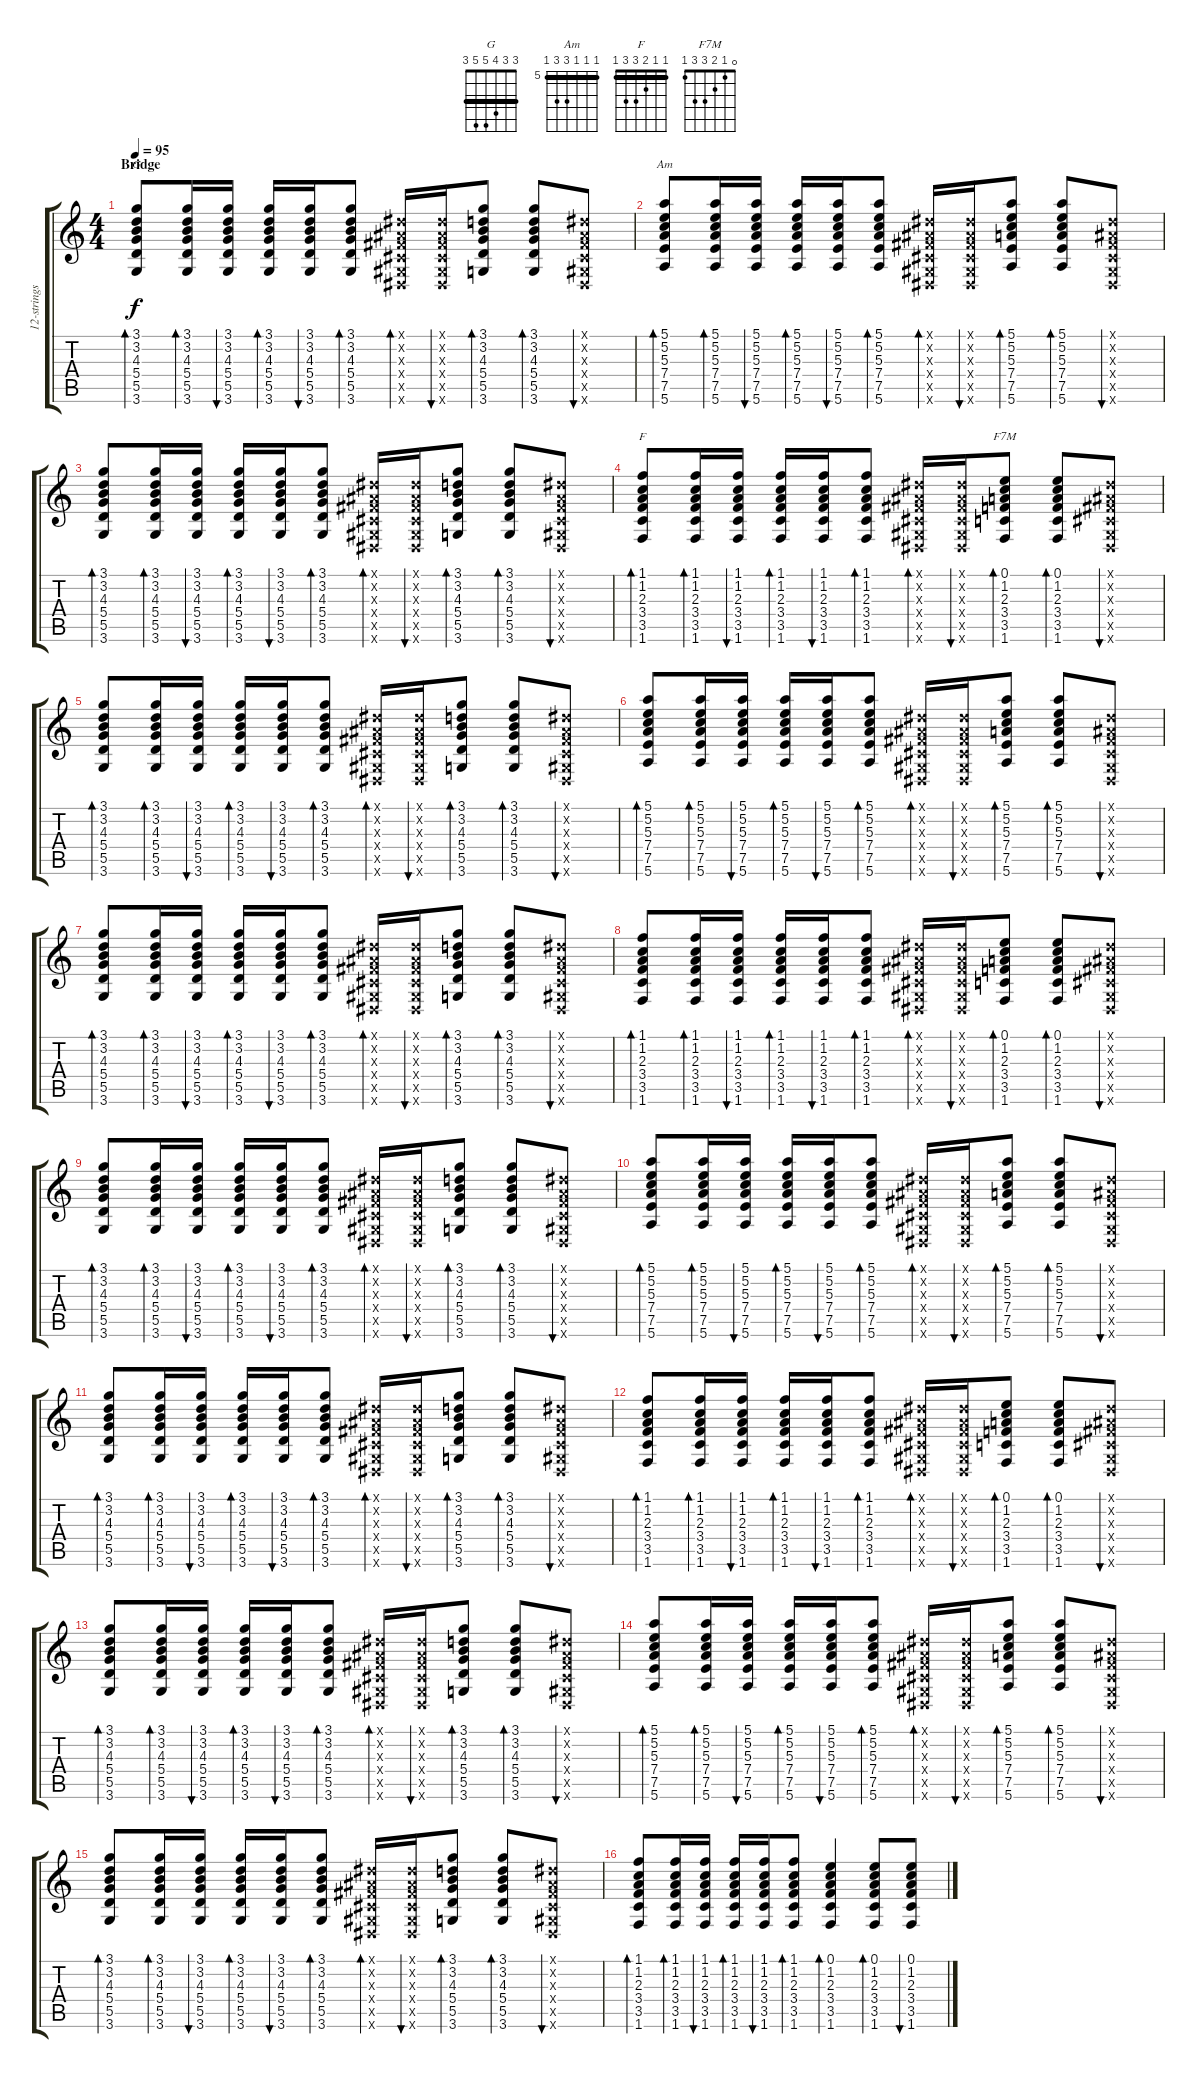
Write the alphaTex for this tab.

\track ("12-strings Guitar" "12-strings") {instrument acousticguitarsteel}
\staff {score tabs}
\tuning (E4 B3 G3 D3 A2 E2) {hide}
\chord ("G" 3 3 4 5 5 3) {barre 3}
\chord ("Am" 5 5 5 7 7 5) {firstfret 5 barre 5}
\chord ("F" 1 1 2 3 3 1) {barre 1}
\chord ("F7M" 0 1 2 3 3 1)
\ts (4 4)
\section ("" "Bridge")
\tempo 95
\clef g2
\ks c
(3.1 3.2 4.3 5.4 5.5 3.6).8{bd 30 ch "G" dy f volume 8} (3.1 3.2 4.3 5.4 5.5 3.6).16{bd 30} (3.1 3.2 4.3 5.4 5.5 3.6).16{bu 30} (3.1 3.2 4.3 5.4 5.5 3.6).16{bd 30} (3.1 3.2 4.3 5.4 5.5 3.6).16{bu 30} (3.1 3.2 4.3 5.4 5.5 3.6).8{bd 30} (-1.1{x} -1.2{x} -1.3{x} -1.4{x} -1.5{x} -1.6{x}).16{bd 30} (-1.1{x} -1.2{x} -1.3{x} -1.4{x} -1.5{x} -1.6{x}).16{bu 30} (3.1 3.2 4.3 5.4 5.5 3.6).8{bd 30} (3.1 3.2 4.3 5.4 5.5 3.6).8{bd 30} (-1.1{x} -1.2{x} -1.3{x} -1.4{x} -1.5{x} -1.6{x}).8{bu 30} |
(5.1 5.2 5.3 7.4 7.5 5.6).8{bd 30 ch "Am"} (5.1 5.2 5.3 7.4 7.5 5.6).16{bd 30} (5.1 5.2 5.3 7.4 7.5 5.6).16{bu 30} (5.1 5.2 5.3 7.4 7.5 5.6).16{bd 30} (5.1 5.2 5.3 7.4 7.5 5.6).16{bu 30} (5.1 5.2 5.3 7.4 7.5 5.6).8{bd 30} (-1.1{x} -1.2{x} -1.3{x} -1.4{x} -1.5{x} -1.6{x}).16{bd 30} (-1.1{x} -1.2{x} -1.3{x} -1.4{x} -1.5{x} -1.6{x}).16{bu 30} (5.1 5.2 5.3 7.4 7.5 5.6).8{bd 30} (5.1 5.2 5.3 7.4 7.5 5.6).8{bd 30} (-1.1{x} -1.2{x} -1.3{x} -1.4{x} -1.5{x} -1.6{x}).8{bu 30} |
(3.1 3.2 4.3 5.4 5.5 3.6).8{bd 30} (3.1 3.2 4.3 5.4 5.5 3.6).16{bd 30} (3.1 3.2 4.3 5.4 5.5 3.6).16{bu 30} (3.1 3.2 4.3 5.4 5.5 3.6).16{bd 30} (3.1 3.2 4.3 5.4 5.5 3.6).16{bu 30} (3.1 3.2 4.3 5.4 5.5 3.6).8{bd 30} (-1.1{x} -1.2{x} -1.3{x} -1.4{x} -1.5{x} -1.6{x}).16{bd 30} (-1.1{x} -1.2{x} -1.3{x} -1.4{x} -1.5{x} -1.6{x}).16{bu 30} (3.1 3.2 4.3 5.4 5.5 3.6).8{bd 30} (3.1 3.2 4.3 5.4 5.5 3.6).8{bd 30} (-1.1{x} -1.2{x} -1.3{x} -1.4{x} -1.5{x} -1.6{x}).8{bu 30} |
(1.1 1.2 2.3 3.4 3.5 1.6).8{bd 30 ch "F"} (1.1 1.2 2.3 3.4 3.5 1.6).16{bd 30} (1.1 1.2 2.3 3.4 3.5 1.6).16{bu 30} (1.1 1.2 2.3 3.4 3.5 1.6).16{bd 30} (1.1 1.2 2.3 3.4 3.5 1.6).16{bu 30} (1.1 1.2 2.3 3.4 3.5 1.6).8{bd 30} (-1.1{x} -1.2{x} -1.3{x} -1.4{x} -1.5{x} -1.6{x}).16{bd 30} (-1.1{x} -1.2{x} -1.3{x} -1.4{x} -1.5{x} -1.6{x}).16{bu 30} (0.1 1.2 2.3 3.4 3.5 1.6).8{bd 30 ch "F7M"} (0.1 1.2 2.3 3.4 3.5 1.6).8{bd 30} (-1.1{x} -1.2{x} -1.3{x} -1.4{x} -1.5{x} -1.6{x}).8{bu 30} |
(3.1 3.2 4.3 5.4 5.5 3.6).8{bd 30} (3.1 3.2 4.3 5.4 5.5 3.6).16{bd 30} (3.1 3.2 4.3 5.4 5.5 3.6).16{bu 30} (3.1 3.2 4.3 5.4 5.5 3.6).16{bd 30} (3.1 3.2 4.3 5.4 5.5 3.6).16{bu 30} (3.1 3.2 4.3 5.4 5.5 3.6).8{bd 30} (-1.1{x} -1.2{x} -1.3{x} -1.4{x} -1.5{x} -1.6{x}).16{bd 30} (-1.1{x} -1.2{x} -1.3{x} -1.4{x} -1.5{x} -1.6{x}).16{bu 30} (3.1 3.2 4.3 5.4 5.5 3.6).8{bd 30} (3.1 3.2 4.3 5.4 5.5 3.6).8{bd 30} (-1.1{x} -1.2{x} -1.3{x} -1.4{x} -1.5{x} -1.6{x}).8{bu 30} |
(5.1 5.2 5.3 7.4 7.5 5.6).8{bd 30} (5.1 5.2 5.3 7.4 7.5 5.6).16{bd 30} (5.1 5.2 5.3 7.4 7.5 5.6).16{bu 30} (5.1 5.2 5.3 7.4 7.5 5.6).16{bd 30} (5.1 5.2 5.3 7.4 7.5 5.6).16{bu 30} (5.1 5.2 5.3 7.4 7.5 5.6).8{bd 30} (-1.1{x} -1.2{x} -1.3{x} -1.4{x} -1.5{x} -1.6{x}).16{bd 30} (-1.1{x} -1.2{x} -1.3{x} -1.4{x} -1.5{x} -1.6{x}).16{bu 30} (5.1 5.2 5.3 7.4 7.5 5.6).8{bd 30} (5.1 5.2 5.3 7.4 7.5 5.6).8{bd 30} (-1.1{x} -1.2{x} -1.3{x} -1.4{x} -1.5{x} -1.6{x}).8{bu 30} |
(3.1 3.2 4.3 5.4 5.5 3.6).8{bd 30} (3.1 3.2 4.3 5.4 5.5 3.6).16{bd 30} (3.1 3.2 4.3 5.4 5.5 3.6).16{bu 30} (3.1 3.2 4.3 5.4 5.5 3.6).16{bd 30} (3.1 3.2 4.3 5.4 5.5 3.6).16{bu 30} (3.1 3.2 4.3 5.4 5.5 3.6).8{bd 30} (-1.1{x} -1.2{x} -1.3{x} -1.4{x} -1.5{x} -1.6{x}).16{bd 30} (-1.1{x} -1.2{x} -1.3{x} -1.4{x} -1.5{x} -1.6{x}).16{bu 30} (3.1 3.2 4.3 5.4 5.5 3.6).8{bd 30} (3.1 3.2 4.3 5.4 5.5 3.6).8{bd 30} (-1.1{x} -1.2{x} -1.3{x} -1.4{x} -1.5{x} -1.6{x}).8{bu 30} |
(1.1 1.2 2.3 3.4 3.5 1.6).8{bd 30} (1.1 1.2 2.3 3.4 3.5 1.6).16{bd 30} (1.1 1.2 2.3 3.4 3.5 1.6).16{bu 30} (1.1 1.2 2.3 3.4 3.5 1.6).16{bd 30} (1.1 1.2 2.3 3.4 3.5 1.6).16{bu 30} (1.1 1.2 2.3 3.4 3.5 1.6).8{bd 30} (-1.1{x} -1.2{x} -1.3{x} -1.4{x} -1.5{x} -1.6{x}).16{bd 30} (-1.1{x} -1.2{x} -1.3{x} -1.4{x} -1.5{x} -1.6{x}).16{bu 30} (0.1 1.2 2.3 3.4 3.5 1.6).8{bd 30} (0.1 1.2 2.3 3.4 3.5 1.6).8{bd 30} (-1.1{x} -1.2{x} -1.3{x} -1.4{x} -1.5{x} -1.6{x}).8{bu 30} |
(3.1 3.2 4.3 5.4 5.5 3.6).8{bd 30} (3.1 3.2 4.3 5.4 5.5 3.6).16{bd 30} (3.1 3.2 4.3 5.4 5.5 3.6).16{bu 30} (3.1 3.2 4.3 5.4 5.5 3.6).16{bd 30} (3.1 3.2 4.3 5.4 5.5 3.6).16{bu 30} (3.1 3.2 4.3 5.4 5.5 3.6).8{bd 30} (-1.1{x} -1.2{x} -1.3{x} -1.4{x} -1.5{x} -1.6{x}).16{bd 30} (-1.1{x} -1.2{x} -1.3{x} -1.4{x} -1.5{x} -1.6{x}).16{bu 30} (3.1 3.2 4.3 5.4 5.5 3.6).8{bd 30} (3.1 3.2 4.3 5.4 5.5 3.6).8{bd 30} (-1.1{x} -1.2{x} -1.3{x} -1.4{x} -1.5{x} -1.6{x}).8{bu 30} |
(5.1 5.2 5.3 7.4 7.5 5.6).8{bd 30} (5.1 5.2 5.3 7.4 7.5 5.6).16{bd 30} (5.1 5.2 5.3 7.4 7.5 5.6).16{bu 30} (5.1 5.2 5.3 7.4 7.5 5.6).16{bd 30} (5.1 5.2 5.3 7.4 7.5 5.6).16{bu 30} (5.1 5.2 5.3 7.4 7.5 5.6).8{bd 30} (-1.1{x} -1.2{x} -1.3{x} -1.4{x} -1.5{x} -1.6{x}).16{bd 30} (-1.1{x} -1.2{x} -1.3{x} -1.4{x} -1.5{x} -1.6{x}).16{bu 30} (5.1 5.2 5.3 7.4 7.5 5.6).8{bd 30} (5.1 5.2 5.3 7.4 7.5 5.6).8{bd 30} (-1.1{x} -1.2{x} -1.3{x} -1.4{x} -1.5{x} -1.6{x}).8{bu 30} |
(3.1 3.2 4.3 5.4 5.5 3.6).8{bd 30} (3.1 3.2 4.3 5.4 5.5 3.6).16{bd 30} (3.1 3.2 4.3 5.4 5.5 3.6).16{bu 30} (3.1 3.2 4.3 5.4 5.5 3.6).16{bd 30} (3.1 3.2 4.3 5.4 5.5 3.6).16{bu 30} (3.1 3.2 4.3 5.4 5.5 3.6).8{bd 30} (-1.1{x} -1.2{x} -1.3{x} -1.4{x} -1.5{x} -1.6{x}).16{bd 30} (-1.1{x} -1.2{x} -1.3{x} -1.4{x} -1.5{x} -1.6{x}).16{bu 30} (3.1 3.2 4.3 5.4 5.5 3.6).8{bd 30} (3.1 3.2 4.3 5.4 5.5 3.6).8{bd 30} (-1.1{x} -1.2{x} -1.3{x} -1.4{x} -1.5{x} -1.6{x}).8{bu 30} |
(1.1 1.2 2.3 3.4 3.5 1.6).8{bd 30} (1.1 1.2 2.3 3.4 3.5 1.6).16{bd 30} (1.1 1.2 2.3 3.4 3.5 1.6).16{bu 30} (1.1 1.2 2.3 3.4 3.5 1.6).16{bd 30} (1.1 1.2 2.3 3.4 3.5 1.6).16{bu 30} (1.1 1.2 2.3 3.4 3.5 1.6).8{bd 30} (-1.1{x} -1.2{x} -1.3{x} -1.4{x} -1.5{x} -1.6{x}).16{bd 30} (-1.1{x} -1.2{x} -1.3{x} -1.4{x} -1.5{x} -1.6{x}).16{bu 30} (0.1 1.2 2.3 3.4 3.5 1.6).8{bd 30} (0.1 1.2 2.3 3.4 3.5 1.6).8{bd 30} (-1.1{x} -1.2{x} -1.3{x} -1.4{x} -1.5{x} -1.6{x}).8{bu 30} |
(3.1 3.2 4.3 5.4 5.5 3.6).8{bd 30} (3.1 3.2 4.3 5.4 5.5 3.6).16{bd 30} (3.1 3.2 4.3 5.4 5.5 3.6).16{bu 30} (3.1 3.2 4.3 5.4 5.5 3.6).16{bd 30} (3.1 3.2 4.3 5.4 5.5 3.6).16{bu 30} (3.1 3.2 4.3 5.4 5.5 3.6).8{bd 30} (-1.1{x} -1.2{x} -1.3{x} -1.4{x} -1.5{x} -1.6{x}).16{bd 30} (-1.1{x} -1.2{x} -1.3{x} -1.4{x} -1.5{x} -1.6{x}).16{bu 30} (3.1 3.2 4.3 5.4 5.5 3.6).8{bd 30} (3.1 3.2 4.3 5.4 5.5 3.6).8{bd 30} (-1.1{x} -1.2{x} -1.3{x} -1.4{x} -1.5{x} -1.6{x}).8{bu 30} |
(5.1 5.2 5.3 7.4 7.5 5.6).8{bd 30} (5.1 5.2 5.3 7.4 7.5 5.6).16{bd 30} (5.1 5.2 5.3 7.4 7.5 5.6).16{bu 30} (5.1 5.2 5.3 7.4 7.5 5.6).16{bd 30} (5.1 5.2 5.3 7.4 7.5 5.6).16{bu 30} (5.1 5.2 5.3 7.4 7.5 5.6).8{bd 30} (-1.1{x} -1.2{x} -1.3{x} -1.4{x} -1.5{x} -1.6{x}).16{bd 30} (-1.1{x} -1.2{x} -1.3{x} -1.4{x} -1.5{x} -1.6{x}).16{bu 30} (5.1 5.2 5.3 7.4 7.5 5.6).8{bd 30} (5.1 5.2 5.3 7.4 7.5 5.6).8{bd 30} (-1.1{x} -1.2{x} -1.3{x} -1.4{x} -1.5{x} -1.6{x}).8{bu 30} |
(3.1 3.2 4.3 5.4 5.5 3.6).8{bd 30} (3.1 3.2 4.3 5.4 5.5 3.6).16{bd 30} (3.1 3.2 4.3 5.4 5.5 3.6).16{bu 30} (3.1 3.2 4.3 5.4 5.5 3.6).16{bd 30} (3.1 3.2 4.3 5.4 5.5 3.6).16{bu 30} (3.1 3.2 4.3 5.4 5.5 3.6).8{bd 30} (-1.1{x} -1.2{x} -1.3{x} -1.4{x} -1.5{x} -1.6{x}).16{bd 30} (-1.1{x} -1.2{x} -1.3{x} -1.4{x} -1.5{x} -1.6{x}).16{bu 30} (3.1 3.2 4.3 5.4 5.5 3.6).8{bd 30} (3.1 3.2 4.3 5.4 5.5 3.6).8{bd 30} (-1.1{x} -1.2{x} -1.3{x} -1.4{x} -1.5{x} -1.6{x}).8{bu 30} |
(1.1 1.2 2.3 3.4 3.5 1.6).8{bd 30} (1.1 1.2 2.3 3.4 3.5 1.6).16{bd 30} (1.1 1.2 2.3 3.4 3.5 1.6).16{bu 30} (1.1 1.2 2.3 3.4 3.5 1.6).16{bd 30} (1.1 1.2 2.3 3.4 3.5 1.6).16{bu 30} (1.1 1.2 2.3 3.4 3.5 1.6).8{bd 60} (0.1 1.2 2.3 3.4 3.5 1.6).4{bd 120} (0.1 1.2 2.3 3.4 3.5 1.6).8{bd 60} (0.1 1.2 2.3 3.4 3.5 1.6).8{bu 60}
